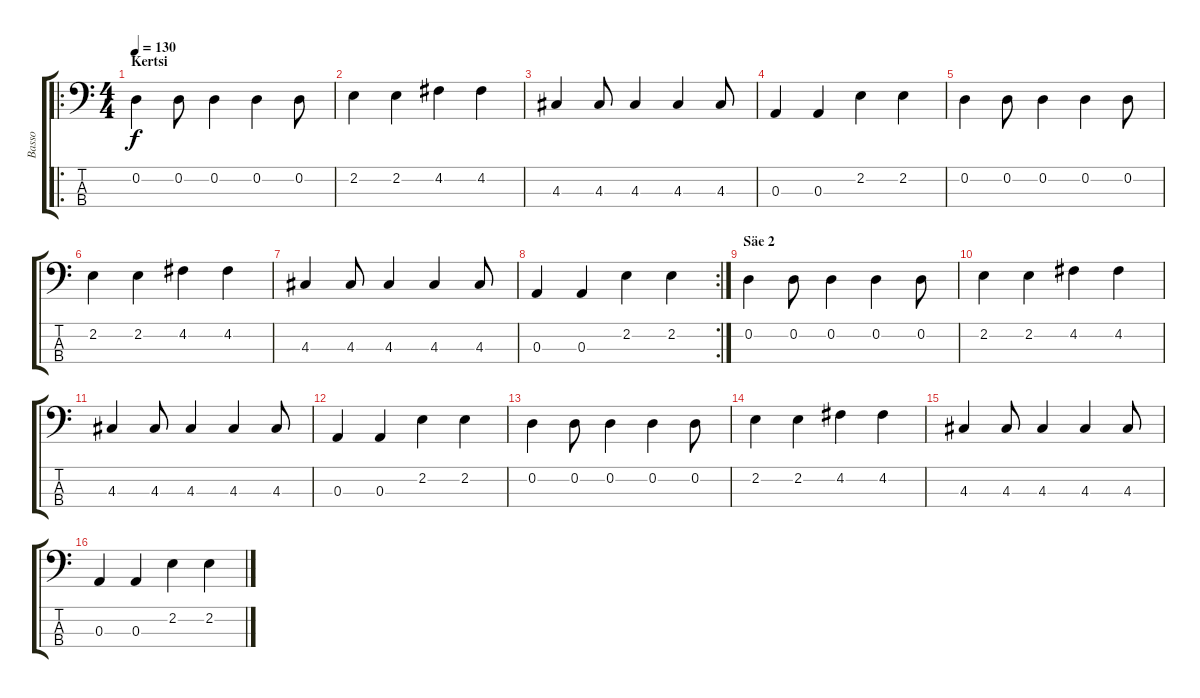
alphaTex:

\track ("Basso" "Basso") {instrument slapbass1}
\staff {score tabs}
\tuning (G2 D2 A1 E1) {hide}
\ro
\ts (4 4)
\section ("" "Kertsi")
\tempo 130
\clef f4
\ks c
0.2.4{dy f} 0.2.8 0.2.4 0.2.4 0.2.8 |
2.2.4 2.2.4 4.2.4 4.2.4 |
4.3.4 4.3.8 4.3.4 4.3.4 4.3.8 |
0.3.4 0.3.4 2.2.4 2.2.4 |
0.2.4 0.2.8 0.2.4 0.2.4 0.2.8 |
2.2.4 2.2.4 4.2.4 4.2.4 |
4.3.4 4.3.8 4.3.4 4.3.4 4.3.8 |
\rc 2
0.3.4 0.3.4 2.2.4 2.2.4 |
\section ("" "Säe 2")
0.2.4 0.2.8 0.2.4 0.2.4 0.2.8 |
2.2.4 2.2.4 4.2.4 4.2.4 |
4.3.4 4.3.8 4.3.4 4.3.4 4.3.8 |
0.3.4 0.3.4 2.2.4 2.2.4 |
0.2.4 0.2.8 0.2.4 0.2.4 0.2.8 |
2.2.4 2.2.4 4.2.4 4.2.4 |
4.3.4 4.3.8 4.3.4 4.3.4 4.3.8 |
0.3.4 0.3.4 2.2.4 2.2.4
